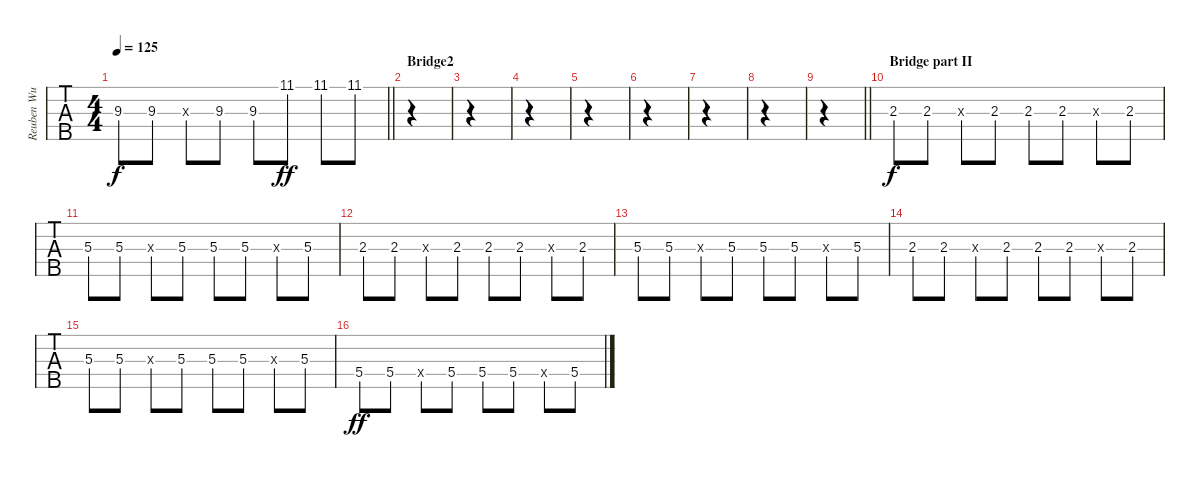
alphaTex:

\track ("Reuben Wu" "Reuben Wu") {instrument electricbassfinger}
\staff {tabs}
\tuning (G2 D2 A1 E1 B0) {hide}
\ts (4 4)
\tempo 125
\clef f4
\barLineRight lightlight
\ks c
9.3.8{dy f} 9.3.8 5.3{x}.8 9.3.8 9.3.8 11.1.8{dy ff} 11.1.8 11.1.8 |
\section ("" "Bridge2")
|
|
|
|
|
|
|
\barLineRight lightlight
|
\section ("" "Bridge part II")
2.3.8{dy f} 2.3.8 2.3{x}.8 2.3.8 2.3.8 2.3.8 2.3{x}.8 2.3.8 |
5.3.8 5.3.8 5.3{x}.8 5.3.8 5.3.8 5.3.8 5.3{x}.8 5.3.8 |
2.3.8 2.3.8 2.3{x}.8 2.3.8 2.3.8 2.3.8 2.3{x}.8 2.3.8 |
5.3.8 5.3.8 5.3{x}.8 5.3.8 5.3.8 5.3.8 5.3{x}.8 5.3.8 |
2.3.8 2.3.8 2.3{x}.8 2.3.8 2.3.8 2.3.8 2.3{x}.8 2.3.8 |
5.3.8 5.3.8 5.3{x}.8 5.3.8 5.3.8 5.3.8 5.3{x}.8 5.3.8 |
5.4.8{dy ff} 5.4.8 0.4{x}.8 5.4.8 5.4.8 5.4.8 0.4{x}.8 5.4.8
